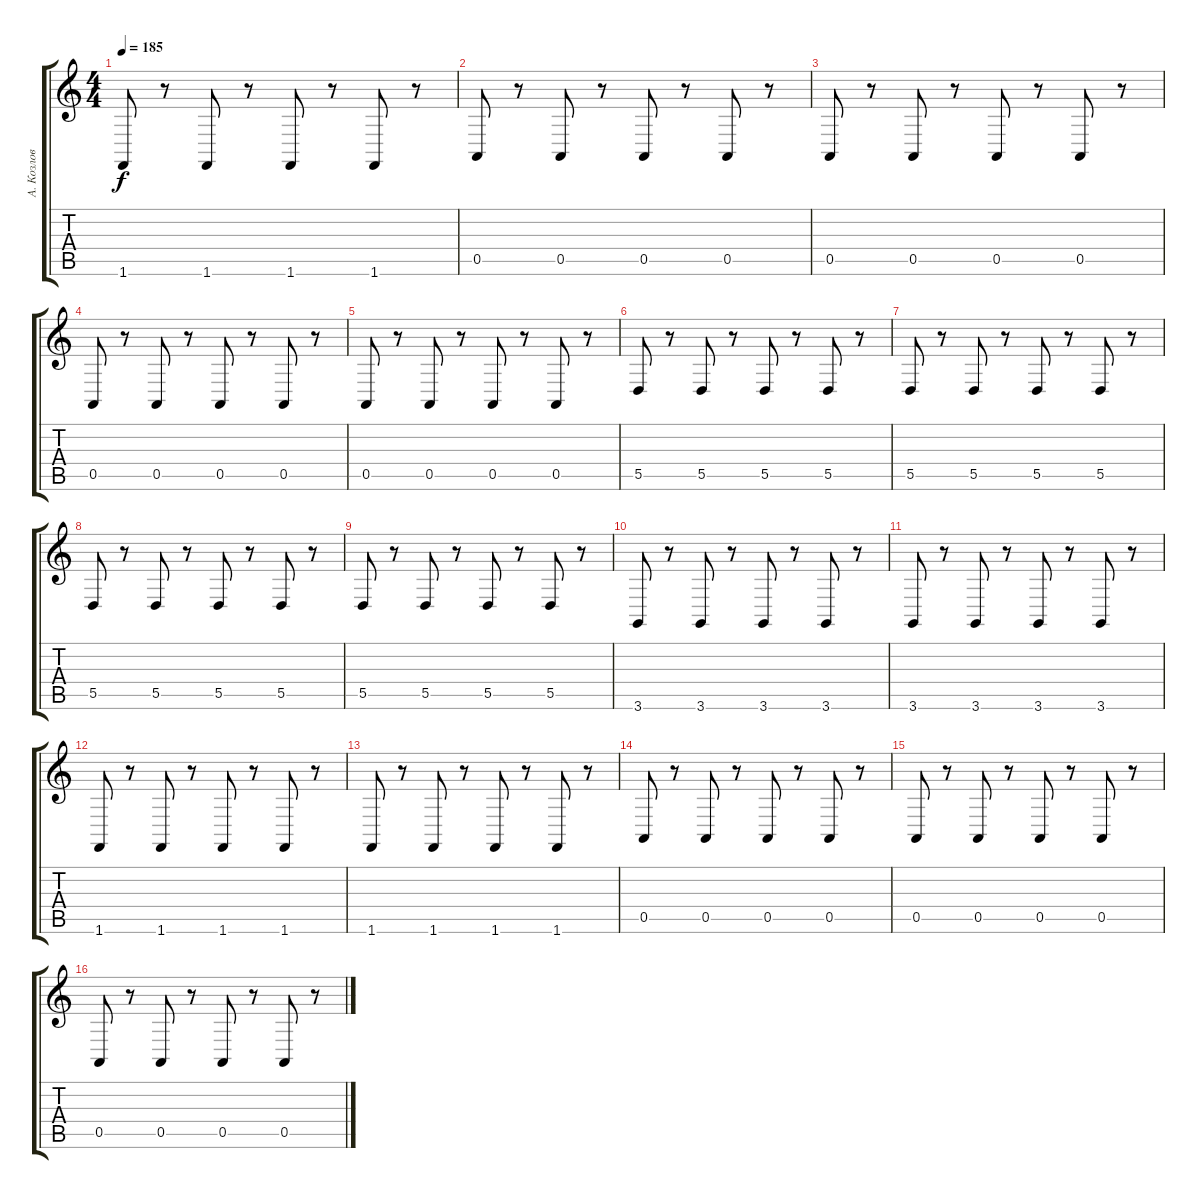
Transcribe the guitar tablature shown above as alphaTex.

\track ("А. Козлов" "А. Козлов") {instrument clavinet}
\staff {score tabs}
\tuning (E4 B3 G3 D3 A2 E2) {hide}
\ts (4 4)
\tempo 185
\clef g2
\ks c
1.6.8{dy f} r.8 1.6.8 r.8 1.6.8 r.8 1.6.8 r.8 |
0.5.8 r.8 0.5.8 r.8 0.5.8 r.8 0.5.8 r.8 |
0.5.8 r.8 0.5.8 r.8 0.5.8 r.8 0.5.8 r.8 |
0.5.8 r.8 0.5.8 r.8 0.5.8 r.8 0.5.8 r.8 |
0.5.8 r.8 0.5.8 r.8 0.5.8 r.8 0.5.8 r.8 |
5.5.8 r.8 5.5.8 r.8 5.5.8 r.8 5.5.8 r.8 |
5.5.8 r.8 5.5.8 r.8 5.5.8 r.8 5.5.8 r.8 |
5.5.8 r.8 5.5.8 r.8 5.5.8 r.8 5.5.8 r.8 |
5.5.8 r.8 5.5.8 r.8 5.5.8 r.8 5.5.8 r.8 |
3.6.8 r.8 3.6.8 r.8 3.6.8 r.8 3.6.8 r.8 |
3.6.8 r.8 3.6.8 r.8 3.6.8 r.8 3.6.8 r.8 |
1.6.8 r.8 1.6.8 r.8 1.6.8 r.8 1.6.8 r.8 |
1.6.8 r.8 1.6.8 r.8 1.6.8 r.8 1.6.8 r.8 |
0.5.8 r.8 0.5.8 r.8 0.5.8 r.8 0.5.8 r.8 |
0.5.8 r.8 0.5.8 r.8 0.5.8 r.8 0.5.8 r.8 |
0.5.8 r.8 0.5.8 r.8 0.5.8 r.8 0.5.8 r.8
